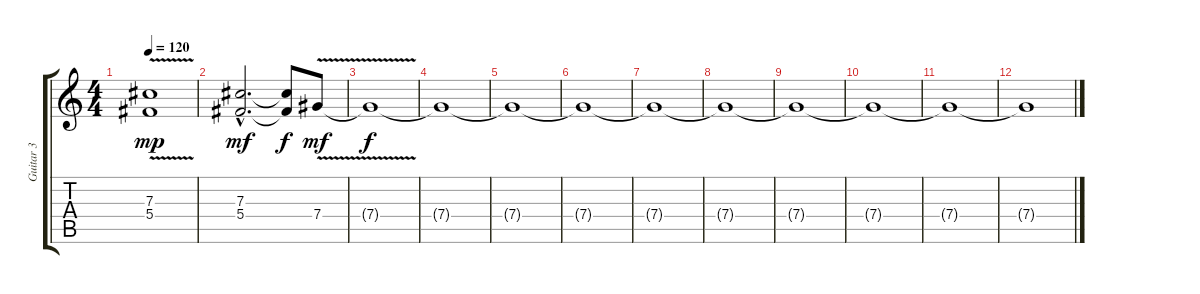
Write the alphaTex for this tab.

\track ("Guitar 3" "Guitar 3") {instrument distortionguitar}
\staff {score tabs}
\tuning (Eb4 Bb3 Gb3 Db3 Ab2 Eb2) {hide}
\ts (4 4)
\tempo 120
\clef g2
\ks c
(7.3{v} 5.4{v}).1{dy mp instrument distortionguitar} |
(7.3{hac} 5.4{hac}).2{d dy mf} (7.3{t} 5.4{t}).8{dy f} 7.4{v}.8{dy mf} |
7.4{t}.1{dy f} |
7.4{t}.1 |
7.4{t}.1 |
7.4{t}.1 |
7.4{t}.1 |
7.4{t}.1 |
7.4{t}.1 |
7.4{t}.1 |
7.4{t}.1 |
7.4{t}.1
